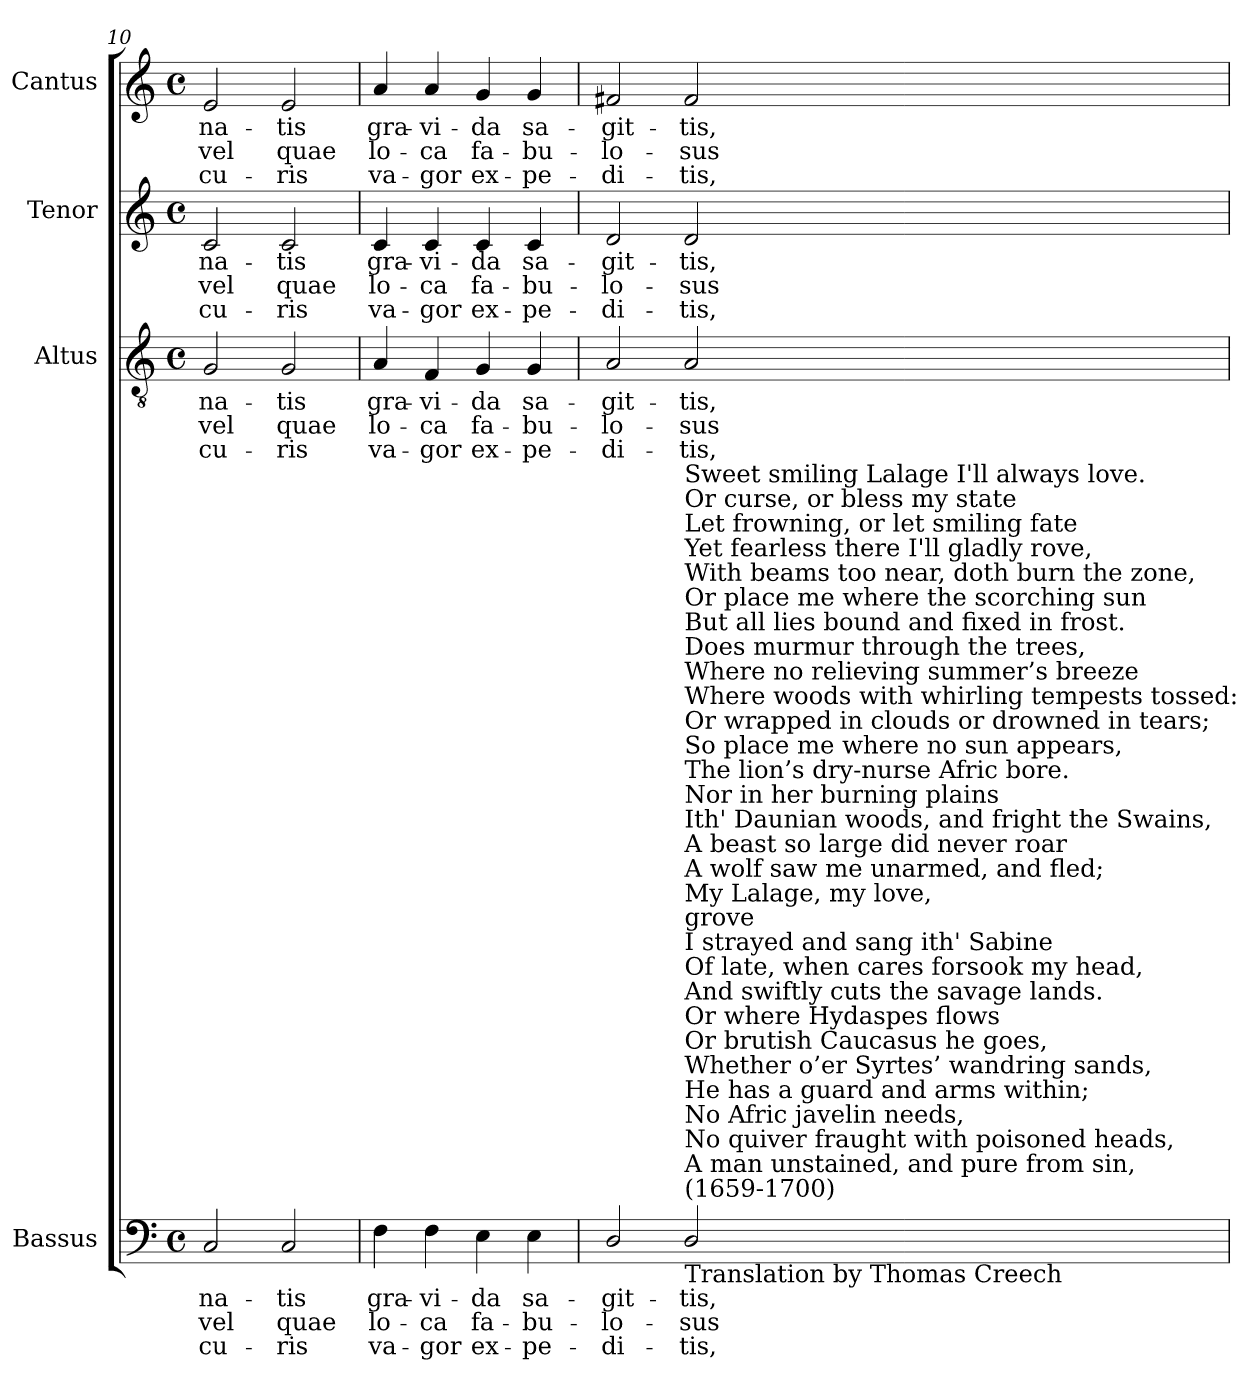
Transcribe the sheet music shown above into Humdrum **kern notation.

**kern	**text	**text	**text	**kern	**text	**text	**text	**kern	**text	**text	**text	**kern	**text	**text	**text
*part4	*part4	*part4	*part4	*part3	*part3	*part3	*part3	*part2	*part2	*part2	*part2	*part1	*part1	*part1	*part1
*staff4	*staff4	*staff4	*staff4	*staff3	*staff3	*staff3	*staff3	*staff2	*staff2	*staff2	*staff2	*staff1	*staff1	*staff1	*staff1
*I"Bassus	*	*	*	*I"Altus	*	*	*	*I"Tenor	*	*	*	*I"Cantus	*	*	*
*I'B.	*	*	*	*I'T.	*	*	*	*	*	*	*	*I'S.	*	*	*
*clefF4	*	*	*	*clefGv2	*	*	*	*clefG2	*	*	*	*clefG2	*	*	*
*	*	*	*	*ITrd7c12	*	*	*	*	*	*	*	*	*	*	*
*k[]	*	*	*	*k[]	*	*	*	*k[]	*	*	*	*k[]	*	*	*
*C:	*	*	*	*C:	*	*	*	*C:	*	*	*	*C:	*	*	*
*M4/4	*	*	*	*M4/4	*	*	*	*M4/4	*	*	*	*M4/4	*	*	*
*met(c)	*	*	*	*met(c)	*	*	*	*met(c)	*	*	*	*met(c)	*	*	*
=10	=10	=10	=10	=10	=10	=10	=10	=10	=10	=10	=10	=10	=10	=10	=10
!	!LO:LY:b:color=#000000	!LO:LY:b:color=#000000	!LO:LY:b:color=#000000	!	!	!	!	!	!	!	!	!	!	!	!
!	!	!	!	!	!LO:LY:b:color=#000000	!LO:LY:b:color=#000000	!LO:LY:b:color=#000000	!	!	!	!	!	!	!	!
!	!	!	!	!	!	!	!	!	!LO:LY:b:color=#000000	!LO:LY:b:color=#000000	!LO:LY:b:color=#000000	!	!	!	!
!	!	!	!	!	!	!	!	!	!	!	!	!	!LO:LY:b:color=#000000	!LO:LY:b:color=#000000	!LO:LY:b:color=#000000
2Ci/	-na-	vel	cu-	2GGi/	-na-	vel	cu-	2ci/	-na-	vel	cu-	2ei/	-na-	vel	cu-
!	!LO:LY:b:color=#000000	!LO:LY:b:color=#000000	!LO:LY:b:color=#000000	!	!	!	!	!	!	!	!	!	!	!	!
!	!	!	!	!	!LO:LY:b:color=#000000	!LO:LY:b:color=#000000	!LO:LY:b:color=#000000	!	!	!	!	!	!	!	!
!	!	!	!	!	!	!	!	!	!LO:LY:b:color=#000000	!LO:LY:b:color=#000000	!LO:LY:b:color=#000000	!	!	!	!
!	!	!	!	!	!	!	!	!	!	!	!	!	!LO:LY:b:color=#000000	!LO:LY:b:color=#000000	!LO:LY:b:color=#000000
2Ci/	-tis	quae	-ris	2GGi/	-tis	quae	-ris	2ci/	-tis	quae	-ris	2ei/	-tis	quae	-ris
=11	=11	=11	=11	=11	=11	=11	=11	=11	=11	=11	=11	=11	=11	=11	=11
!	!LO:LY:b:color=#000000	!LO:LY:b:color=#000000	!LO:LY:b:color=#000000	!	!	!	!	!	!	!	!	!	!	!	!
!	!	!	!	!	!LO:LY:b:color=#000000	!LO:LY:b:color=#000000	!LO:LY:b:color=#000000	!	!	!	!	!	!	!	!
!	!	!	!	!	!	!	!	!	!LO:LY:b:color=#000000	!LO:LY:b:color=#000000	!LO:LY:b:color=#000000	!	!	!	!
!	!	!	!	!	!	!	!	!	!	!	!	!	!LO:LY:b:color=#000000	!LO:LY:b:color=#000000	!LO:LY:b:color=#000000
4Fi\	gra-	lo-	va-	4AAi/	gra-	lo-	va-	4ci/	gra-	lo-	va-	4ai/	gra-	lo-	va-
!	!LO:LY:b:color=#000000	!LO:LY:b:color=#000000	!LO:LY:b:color=#000000	!	!	!	!	!	!	!	!	!	!	!	!
!	!	!	!	!	!LO:LY:b:color=#000000	!LO:LY:b:color=#000000	!LO:LY:b:color=#000000	!	!	!	!	!	!	!	!
!	!	!	!	!	!	!	!	!	!LO:LY:b:color=#000000	!LO:LY:b:color=#000000	!LO:LY:b:color=#000000	!	!	!	!
!	!	!	!	!	!	!	!	!	!	!	!	!	!LO:LY:b:color=#000000	!LO:LY:b:color=#000000	!LO:LY:b:color=#000000
4Fi\	-vi-	-ca	-gor	4FFi/	-vi-	-ca	-gor	4ci/	-vi-	-ca	-gor	4ai/	-vi-	-ca	-gor
!	!LO:LY:b:color=#000000	!LO:LY:b:color=#000000	!LO:LY:b:color=#000000	!	!	!	!	!	!	!	!	!	!	!	!
!	!	!	!	!	!LO:LY:b:color=#000000	!LO:LY:b:color=#000000	!LO:LY:b:color=#000000	!	!	!	!	!	!	!	!
!	!	!	!	!	!	!	!	!	!LO:LY:b:color=#000000	!LO:LY:b:color=#000000	!LO:LY:b:color=#000000	!	!	!	!
!	!	!	!	!	!	!	!	!	!	!	!	!	!LO:LY:b:color=#000000	!LO:LY:b:color=#000000	!LO:LY:b:color=#000000
4Ei\	-da	fa-	ex-	4GGi/	-da	fa-	ex-	4ci/	-da	fa-	ex-	4gi/	-da	fa-	ex-
!	!LO:LY:b:color=#000000	!LO:LY:b:color=#000000	!LO:LY:b:color=#000000	!	!	!	!	!	!	!	!	!	!	!	!
!	!	!	!	!	!LO:LY:b:color=#000000	!LO:LY:b:color=#000000	!LO:LY:b:color=#000000	!	!	!	!	!	!	!	!
!	!	!	!	!	!	!	!	!	!LO:LY:b:color=#000000	!LO:LY:b:color=#000000	!LO:LY:b:color=#000000	!	!	!	!
!	!	!	!	!	!	!	!	!	!	!	!	!	!LO:LY:b:color=#000000	!LO:LY:b:color=#000000	!LO:LY:b:color=#000000
4Ei\	sa-	-bu-	-pe-	4GGi/	sa-	-bu-	-pe-	4ci/	sa-	-bu-	-pe-	4gi/	sa-	-bu-	-pe-
=12	=12	=12	=12	=12	=12	=12	=12	=12	=12	=12	=12	=12	=12	=12	=12
!	!LO:LY:b:color=#000000	!LO:LY:b:color=#000000	!LO:LY:b:color=#000000	!	!	!	!	!	!	!	!	!	!	!	!
!	!	!	!	!	!LO:LY:b:color=#000000	!LO:LY:b:color=#000000	!LO:LY:b:color=#000000	!	!	!	!	!	!	!	!
!	!	!	!	!	!	!	!	!	!LO:LY:b:color=#000000	!LO:LY:b:color=#000000	!LO:LY:b:color=#000000	!	!	!	!
!	!	!	!	!	!	!	!	!	!	!	!	!	!LO:LY:b:color=#000000	!LO:LY:b:color=#000000	!LO:LY:b:color=#000000
2Di/	-git-	-lo-	-di-	2AAi/	-git-	-lo-	-di-	2di/	-git-	-lo-	-di-	2f#Xi/	-git-	-lo-	-di-
!	!LO:LY:b:color=#000000	!LO:LY:b:color=#000000	!LO:LY:b:color=#000000	!	!	!	!	!	!	!	!	!	!	!	!
!	!	!	!	!	!LO:LY:b:color=#000000	!LO:LY:b:color=#000000	!LO:LY:b:color=#000000	!	!	!	!	!	!	!	!
!	!	!	!	!	!	!	!	!	!LO:LY:b:color=#000000	!LO:LY:b:color=#000000	!LO:LY:b:color=#000000	!	!	!	!
!LO:TX:b:t=Translation by Thomas Creech	!	!	!	!	!	!	!	!	!	!	!	!	!	!	!
!LO:TX:t=(1659-1700)	!	!	!	!	!	!	!	!	!	!	!	!	!	!	!
!LO:TX:t=A man unstained, and pure from sin,	!	!	!	!	!	!	!	!	!	!	!	!	!	!	!
!LO:TX:t=No quiver fraught with poisoned heads,	!	!	!	!	!	!	!	!	!	!	!	!	!	!	!
!LO:TX:t=No Afric javelin needs,	!	!	!	!	!	!	!	!	!	!	!	!	!	!	!
!LO:TX:t=He has a guard and arms within;	!	!	!	!	!	!	!	!	!	!	!	!	!	!	!
!LO:TX:t=Whether o’er Syrtes’ wandring sands,	!	!	!	!	!	!	!	!	!	!	!	!	!	!	!
!LO:TX:t=Or brutish Caucasus he goes,	!	!	!	!	!	!	!	!	!	!	!	!	!	!	!
!LO:TX:t=Or where Hydaspes flows	!	!	!	!	!	!	!	!	!	!	!	!	!	!	!
!LO:TX:t=And swiftly cuts the savage lands.	!	!	!	!	!	!	!	!	!	!	!	!	!	!	!
!LO:TX:t=Of late, when cares forsook my head,	!	!	!	!	!	!	!	!	!	!	!	!	!	!	!
!LO:TX:t=I strayed and sang ith' Sabine	!	!	!	!	!	!	!	!	!	!	!	!	!	!	!
!LO:TX:t=grove	!	!	!	!	!	!	!	!	!	!	!	!	!	!	!
!LO:TX:t=My Lalage, my love,	!	!	!	!	!	!	!	!	!	!	!	!	!	!	!
!LO:TX:t=A wolf saw me unarmed, and fled;	!	!	!	!	!	!	!	!	!	!	!	!	!	!	!
!LO:TX:t=A beast so large did never roar	!	!	!	!	!	!	!	!	!	!	!	!	!	!	!
!LO:TX:t=Ith' Daunian woods, and fright the Swains,	!	!	!	!	!	!	!	!	!	!	!	!	!	!	!
!LO:TX:t=Nor in her burning plains	!	!	!	!	!	!	!	!	!	!	!	!	!	!	!
!LO:TX:t=The lion’s dry-nurse Afric bore.	!	!	!	!	!	!	!	!	!	!	!	!	!	!	!
!LO:TX:t=So place me where no sun appears,	!	!	!	!	!	!	!	!	!	!	!	!	!	!	!
!LO:TX:t=Or wrapped in clouds or drowned in tears;	!	!	!	!	!	!	!	!	!	!	!	!	!	!	!
!LO:TX:t=Where woods with whirling tempests tossed&colon;	!	!	!	!	!	!	!	!	!	!	!	!	!	!	!
!LO:TX:t=Where no relieving summer’s breeze	!	!	!	!	!	!	!	!	!	!	!	!	!	!	!
!LO:TX:t=Does murmur through the trees,	!	!	!	!	!	!	!	!	!	!	!	!	!	!	!
!LO:TX:t=But all lies bound and fixed in frost.	!	!	!	!	!	!	!	!	!	!	!	!	!	!	!
!LO:TX:t=Or place me where the scorching sun	!	!	!	!	!	!	!	!	!	!	!	!	!	!	!
!LO:TX:t=With beams too near, doth burn the zone,	!	!	!	!	!	!	!	!	!	!	!	!	!	!	!
!LO:TX:t=Yet fearless there I'll gladly rove,	!	!	!	!	!	!	!	!	!	!	!	!	!	!	!
!LO:TX:t=Let frowning, or let smiling fate	!	!	!	!	!	!	!	!	!	!	!	!	!	!	!
!LO:TX:t=Or curse, or bless my state	!	!	!	!	!	!	!	!	!	!	!	!	!	!	!
!LO:TX:t=Sweet smiling Lalage I'll always love.	!	!	!	!	!	!	!	!	!	!	!	!	!	!	!
!	!	!	!	!	!	!	!	!	!	!	!	!	!LO:LY:b:color=#000000	!LO:LY:b:color=#000000	!LO:LY:b:color=#000000
2Di/	-tis,	-sus	-tis,	2AAi/	-tis,	-sus	-tis,	2di/	-tis,	-sus	-tis,	2f#i/	-tis,	-sus	-tis,
=	=	=	=	=	=	=	=	=	=	=	=	=	=	=	=
*-	*-	*-	*-	*-	*-	*-	*-	*-	*-	*-	*-	*-	*-	*-	*-
